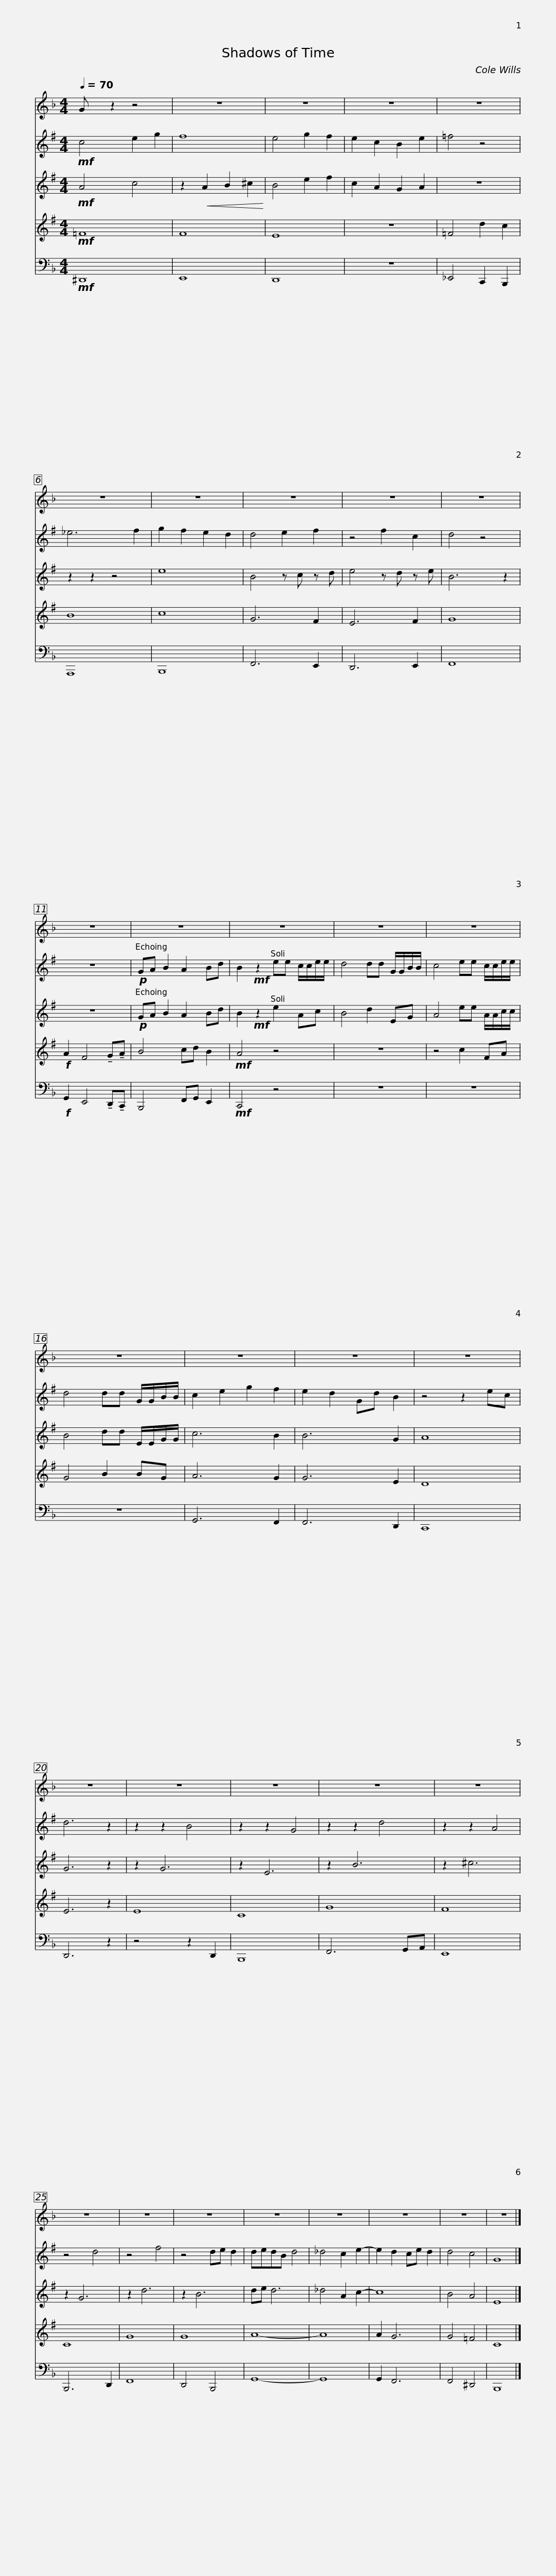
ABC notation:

X:1
%%score 1 2 3 4 5
L:1/8
Q:1/4=70
M:4/4
I:linebreak $
K:F
V:1 treble
V:2 treble transpose=-14
V:3 treble transpose=-14
V:4 treble transpose=-14
V:5 bass
V:1
 G x z2 z4 | z8 | z8 | z8 | z8 | %5
 z8 | z8 | z8 |$ z8 | z8 | %10
 z8 | z8 | z8 | z8 |$ z8 | %15
 z8 | z8 | z8 | z8 | z8 | %20
 z8 | z8 |$ z8 | z8 | z8 | %25
 z8 | z8 | z8 | z8 | z8 | %30
 z8 |$ z8 |] %32
V:2
[K:G]!mf! c4 e2 g2 | f8 | e4 g2 f2 | e2 c2 B2 e2 | =f4 z4 | %5
 _e6 f2 | g2 f2 e2 d2 | d4 e2 f2 |$ z4 f2 c2 | d4 z4 | %10
 z8 |!p! GA B2 A2 Bd | B2!mf! z2 ee c/c/e/e/ | d4 dd G/G/B/B/ |$ c4 ee c/c/e/e/ | %15
 d4 dd G/G/B/B/ | c2 e2 g2 f2 | e2 d2 Gd B2 | z4 z2 ec | d6 z2 | %20
 z2 z2 B4 | z2 z2 G4 |$ z2 z2 d4 | z2 z2 A4 | z4 d4 | %25
 z4 f4 | z4 de d2 | dedB d4 | _d4 c2 e2- | e2 d2 ce d2 | %30
 d4 c4 |$ G8 |] %32
V:3
[K:G]!mf! A4 c4 | z2!<(! A2 B2 ^c2!<)! | B4 e2 f2 | c2 A2 G2 A2 | z8 | %5
 z2 z2 z4 | e8 | B4 z c z d |$ e4 z d z e | B6 z2 | %10
 z8 |!p! GA B2 A2 Bd | B2!mf! z2 e2 Ac | B4 d2 EG |$ A4 ee A/A/c/c/ | %15
 B4 dd E/E/G/G/ | c6 B2 | B6 G2 | A8 | G6 z2 | %20
 z2 G6 | z2 E6 |$ z2 B6 | z2 ^c6 | z2 G6 | %25
 z2 d6 | z2 B6 | de d6 | _d4 A2 c2- | c8 | %30
 B4 A4 |$ E8 |] %32
V:4
[K:G]!mf! =F8 | F8 | E8 | z8 | =F4 d2 c2 | %5
 B8 | c8 | G6 F2 |$ E6 F2 | G8 | %10
!f! A2 F4 !tenuto!G!tenuto!A | B4 cd B2 |!mf! A4 z4 | z8 |$ z4 c2 FA | %15
 G4 B2 BG | A6 G2 | G6 E2 | D8 | E6 z2 | %20
 E8 | C8 |$ G8 | F8 | C8 | %25
 G8 | G8 | A8- | A8 | A2 G6 | %30
 G4 =F4 |$ C8 |] %32
V:5
!mf! ^D,,8 | E,,8 | D,,8 | z8 | _E,,4 C,,2 B,,,2 | %5
 A,,,8 | B,,,8 | F,,6 E,,2 |$ D,,6 E,,2 | F,,8 | %10
!f! G,,2 E,,4 !tenuto!D,,!tenuto!C,, | B,,,4 F,,G,, E,,2 |!mf! C,,4 z4 | z8 |$ z8 | %15
 z8 | G,,6 F,,2 | F,,6 D,,2 | C,,8 | D,,6 z2 | %20
 z4 z2 D,,2 | B,,,8 |$ F,,6 G,,A,, | E,,8 | B,,,6 D,,2 | %25
 F,,8 | D,,4 B,,,4 | G,,8- | G,,8 | G,,2 F,,6 | %30
 F,,4 ^D,,4 |$ B,,,8 |] %32
